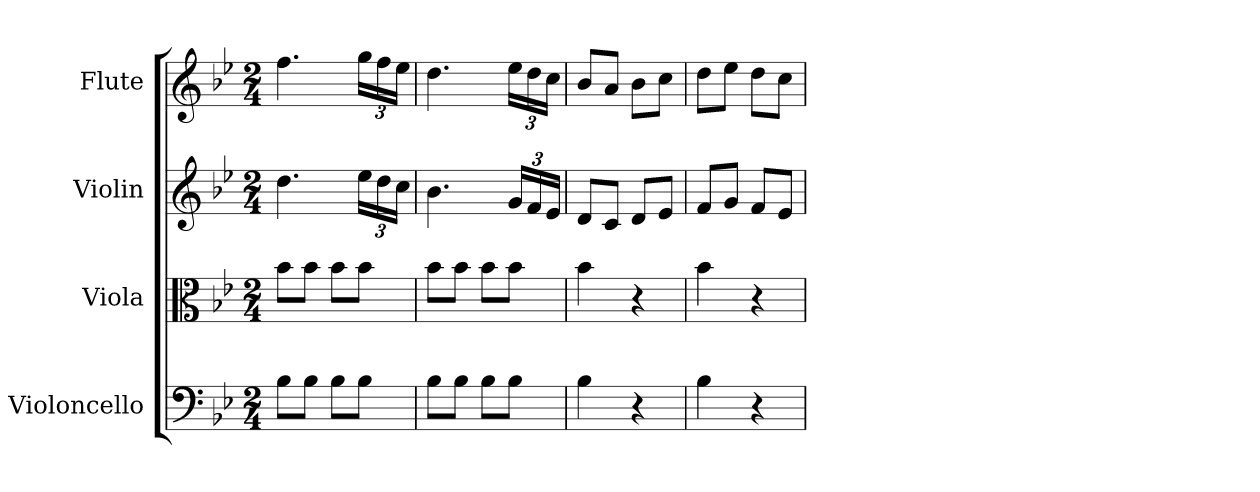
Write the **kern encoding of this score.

**kern	**kern	**kern	**kern
*part4	*part3	*part2	*part1
*staff4	*staff3	*staff2	*staff1
*I"Violoncello	*I"Viola	*I"Violin	*I"Flute
*I'Vc	*I'Vla	*I'Vln	*I'Fl
*clefF4	*clefC3	*	*
*k[b-e-]	*k[b-e-]	*k[b-e-]	*k[b-e-]
*B-:	*B-:	*B-:	*B-:
*M2/4	*M2/4	*M2/4	*M2/4
*MM186	*MM186	*MM186	*MM186
=	=	=	=
8B-\L	8b-\L	4.dd	4.ff
8B-\J	8b-\J	.	.
8B-\L	8b-\L	.	.
8B-\J	8b-\J	24ee-LL	24ggLL
.	.	24dd	24ff
.	.	24ccJJ	24ee-JJ
=2	=2	=2	=2
8B-\L	8b-\L	4.b-	4.dd
8B-\J	8b-\J	.	.
8B-\L	8b-\L	.	.
8B-\J	8b-\J	24gLL	24ee-LL
.	.	24f	24dd
.	.	24e-JJ	24ccJJ
=3	=3	=3	=3
4B-	4b-	8dL	8b-L
.	.	8cJ	8aJ
4r	4r	8dL	8b-L
.	.	8e-J	8ccJ
=4	=4	=4	=4
4B-	4b-	8fL	8ddL
.	.	8gJ	8ee-J
4r	4r	8fL	8ddL
.	.	8e-J	8ccJ
=	=	=	=
*-	*-	*-	*-
